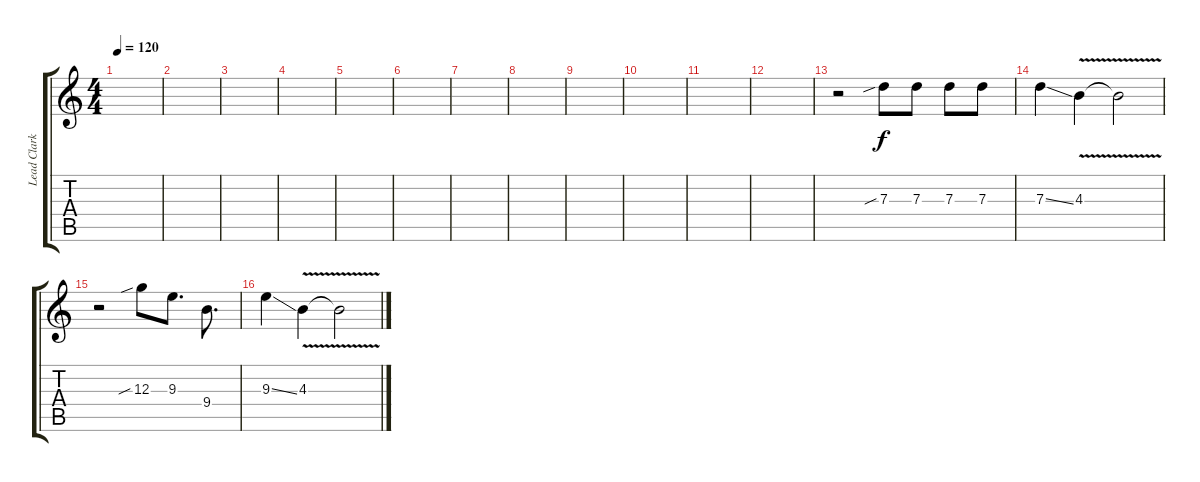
\track ("Lead Clark" "Lead Clark") {instrument distortionguitar}
\staff {score tabs}
\tuning (E4 B3 G3 D3 A2 E2) {hide}
\ts (4 4)
\tempo 120
\clef g2
\ks c
|
|
|
|
|
|
|
|
|
|
|
|
r.2{volume 13} 7.3{sib}.8 7.3.8 7.3.8 7.3.8 |
7.3{ss}.4 4.3{v}.4 4.3{t}.2 |
r.2 12.3{sib}.8 9.3.8{d} 9.4.8{d} |
9.3{ss}.4 4.3{v}.4 4.3{t}.2
